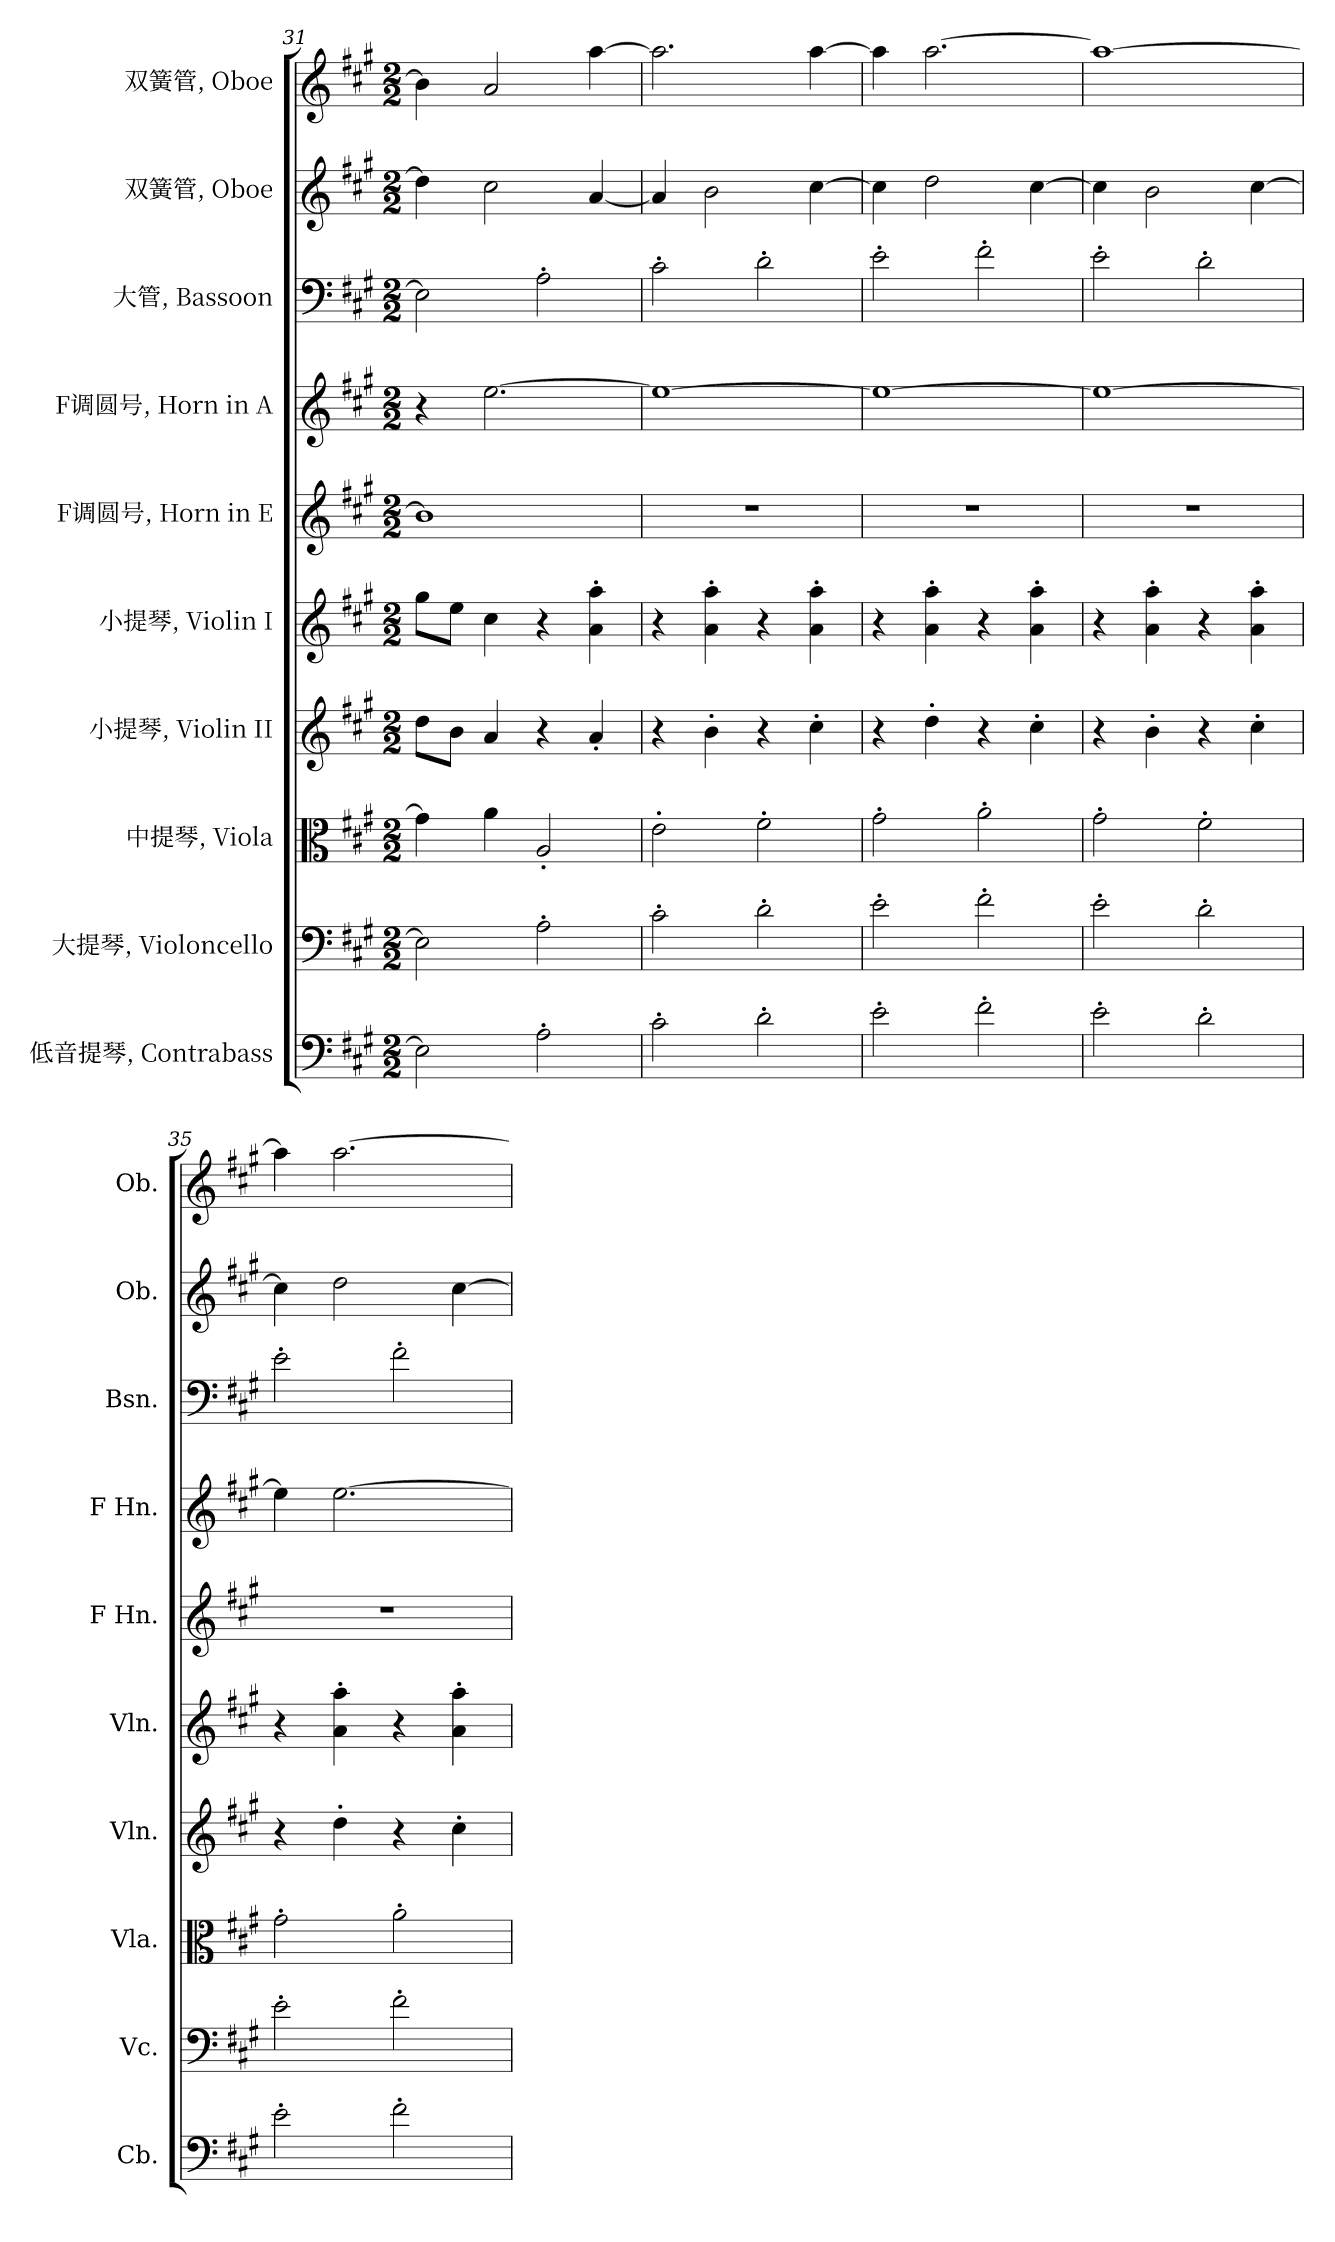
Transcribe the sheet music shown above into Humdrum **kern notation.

**kern	**kern	**kern	**kern	**kern	**kern	**kern	**kern	**kern	**kern
*part10	*part9	*part8	*part7	*part6	*part5	*part4	*part3	*part2	*part1
*staff10	*staff9	*staff8	*staff7	*staff6	*staff5	*staff4	*staff3	*staff2	*staff1
*I"低音提琴, Contrabass	*I"大提琴, Violoncello	*I"中提琴, Viola	*I"小提琴, Violin II	*I"小提琴, Violin I	*I"F调圆号, Horn in E	*I"F调圆号, Horn in A	*I"大管, Bassoon	*I"双簧管, Oboe	*I"双簧管, Oboe
*I'Cb.	*I'Vc.	*I'Vla.	*I'Vln.	*I'Vln.	*I'F Hn.	*I'F Hn.	*I'Bsn.	*I'Ob.	*I'Ob.
*clefF4	*clefF4	*clefC3	*clefG2	*clefG2	*clefG2	*clefG2	*clefF4	*clefG2	*clefG2
*ITrd7c12	*	*	*	*	*ITrd4c7	*ITrd4c7	*	*	*
*k[f#c#g#]	*k[f#c#g#]	*k[f#c#g#]	*k[f#c#g#]	*k[f#c#g#]	*k[f#c#]	*k[f#c#]	*k[f#c#g#]	*k[f#c#g#]	*k[f#c#g#]
*M2/2	*M2/2	*M2/2	*M2/2	*M2/2	*M2/2	*M2/2	*M2/2	*M2/2	*M2/2
=31	=31	=31	=31	=31	=31	=31	=31	=31	=31
2EE\]	2E\]	4g#\]	8dd\L	8gg#\L	1e]	4r	2E\]	4dd\]	4b\]
.	.	.	8b\J	8ee\J	.	.	.	.	.
.	.	4a\	4a/	4cc#\	.	[2.a\	.	2cc#\	2a/
2AA'\	2A'\	2A'/	4r	4r	.	.	2A'\	.	.
.	.	.	4a'/	4a\' 4aa\'	.	.	.	[4a/	[4aa\
=32	=32	=32	=32	=32	=32	=32	=32	=32	=32
2C#'\	2c#'\	2e'\	4r	4r	1r	1a_	2c#'\	4a/]	2.aa\]
.	.	.	4b'\	4a\' 4aa\'	.	.	.	2b\	.
2D'\	2d'\	2f#'\	4r	4r	.	.	2d'\	.	.
.	.	.	4cc#'\	4a\' 4aa\'	.	.	.	[4cc#\	[4aa\
=33	=33	=33	=33	=33	=33	=33	=33	=33	=33
2E'\	2e'\	2g#'\	4r	4r	1r	1a_	2e'\	4cc#\]	4aa\]
.	.	.	4dd'\	4a\' 4aa\'	.	.	.	2dd\	[2.aa\
2F#'\	2f#'\	2a'\	4r	4r	.	.	2f#'\	.	.
.	.	.	4cc#'\	4a\' 4aa\'	.	.	.	[4cc#\	.
=34	=34	=34	=34	=34	=34	=34	=34	=34	=34
2E'\	2e'\	2g#'\	4r	4r	1r	1a_	2e'\	4cc#\]	1aa_
.	.	.	4b'\	4a\' 4aa\'	.	.	.	2b\	.
2D'\	2d'\	2f#'\	4r	4r	.	.	2d'\	.	.
.	.	.	4cc#'\	4a\' 4aa\'	.	.	.	[4cc#\	.
=35	=35	=35	=35	=35	=35	=35	=35	=35	=35
2E'\	2e'\	2g#'\	4r	4r	1r	4a\]	2e'\	4cc#\]	4aa\]
.	.	.	4dd'\	4a\' 4aa\'	.	[2.a\	.	2dd\	[2.aa\
2F#'\	2f#'\	2a'\	4r	4r	.	.	2f#'\	.	.
.	.	.	4cc#'\	4a\' 4aa\'	.	.	.	[4cc#\	.
=	=	=	=	=	=	=	=	=	=
*-	*-	*-	*-	*-	*-	*-	*-	*-	*-
